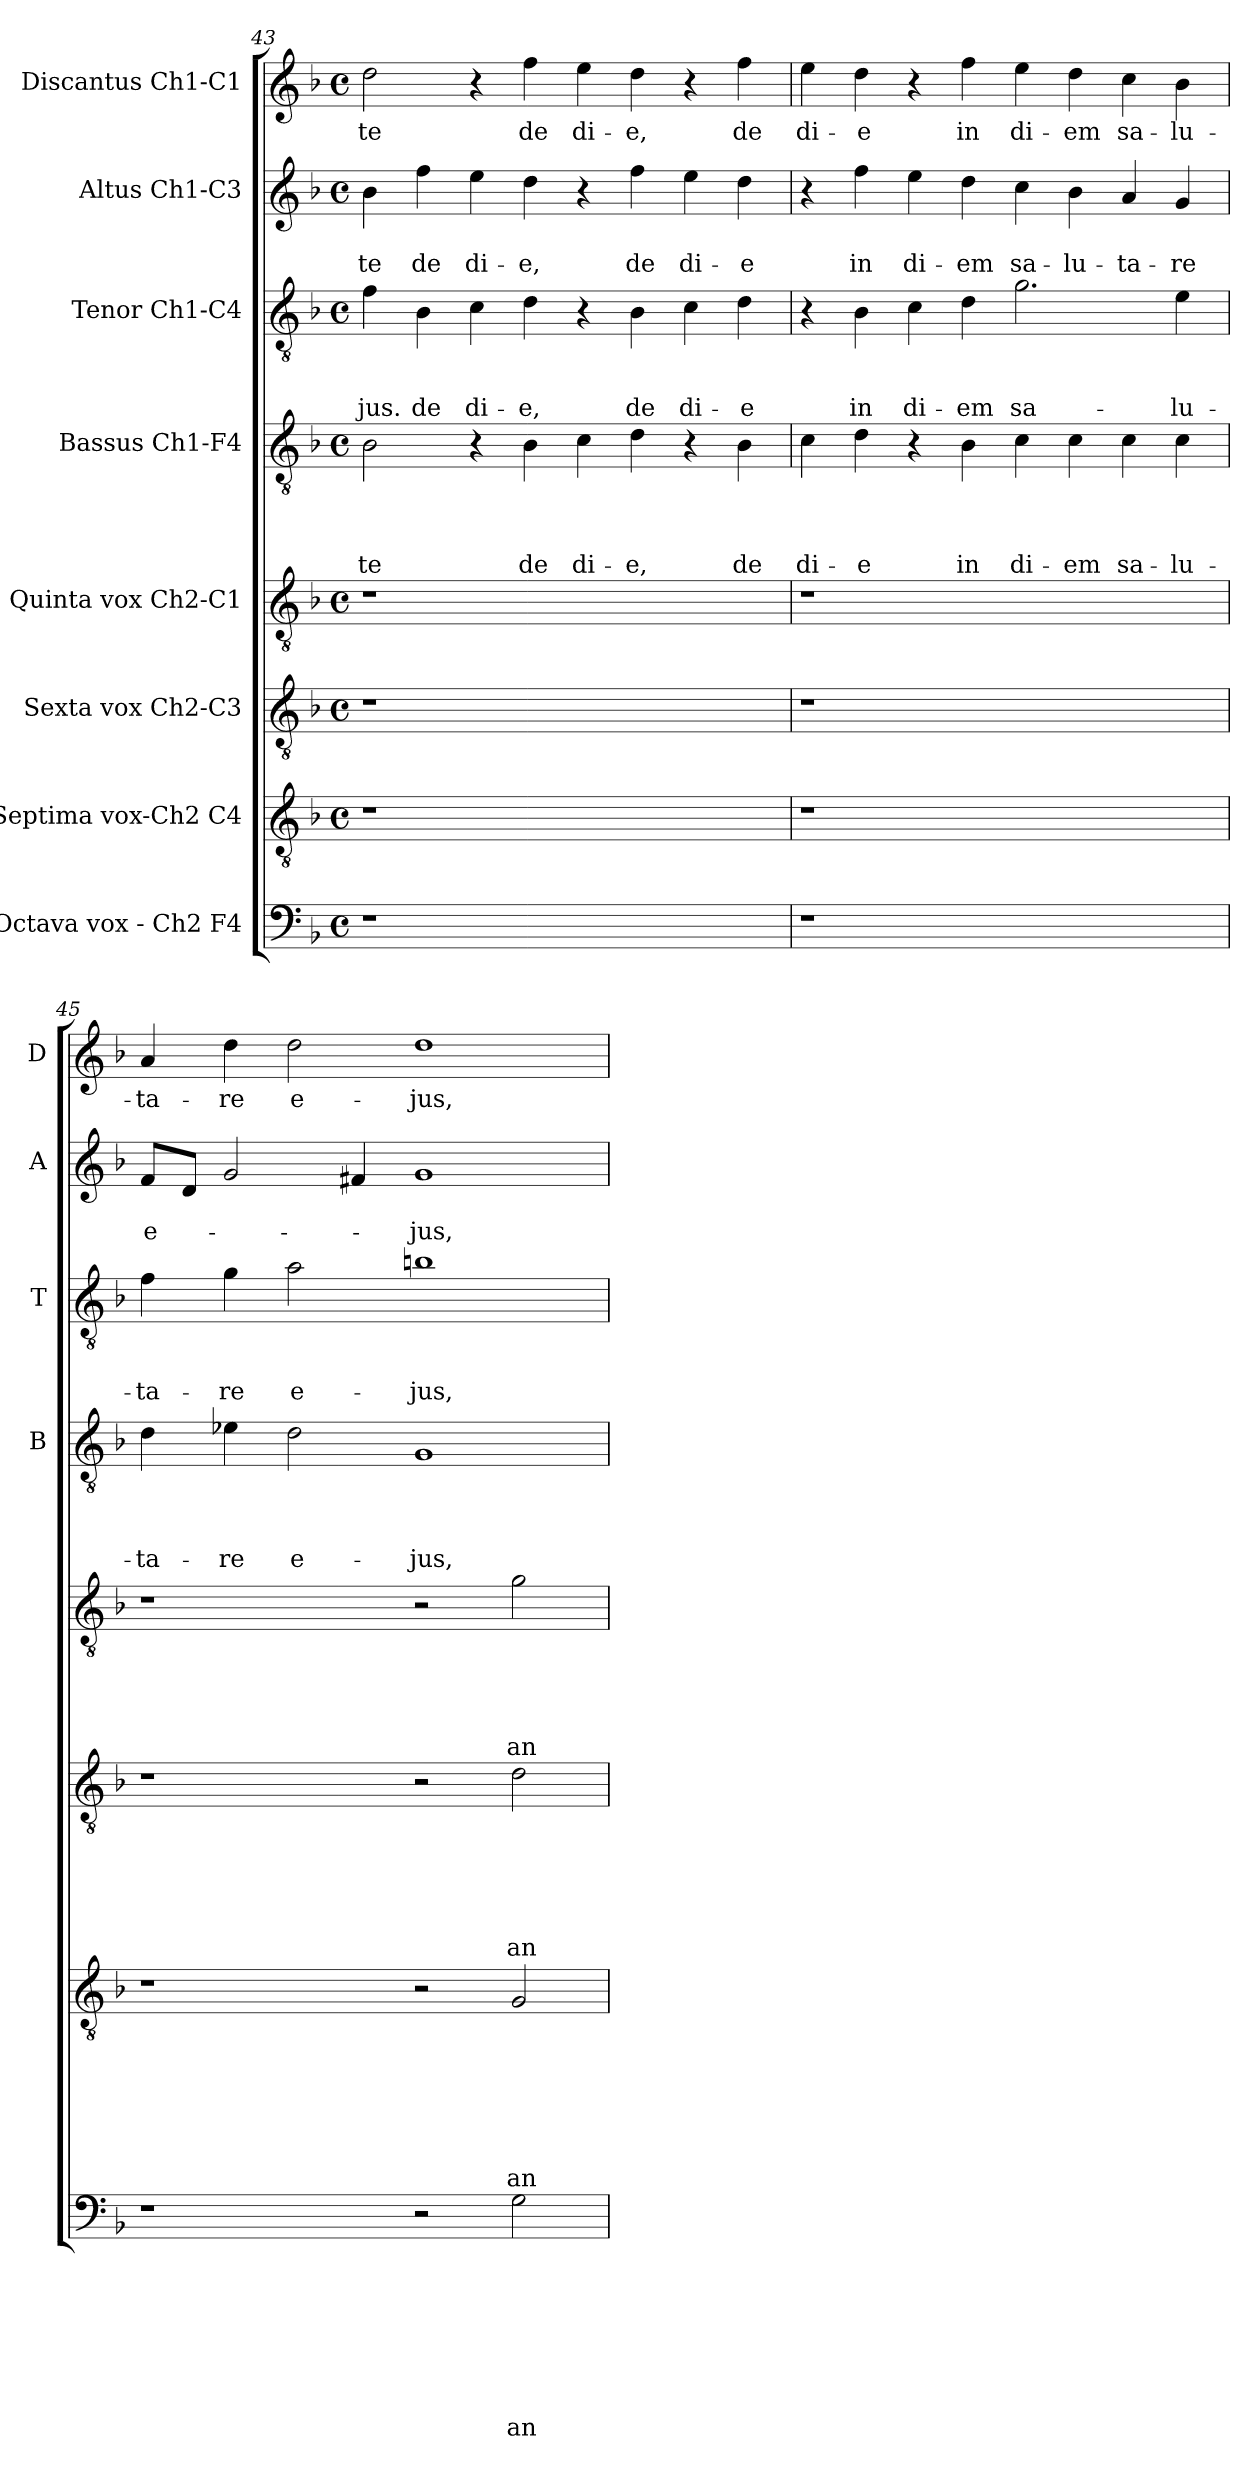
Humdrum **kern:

**kern	**text	**text	**text	**text	**text	**text	**text	**text	**kern	**text	**text	**text	**text	**text	**text	**text	**kern	**text	**text	**text	**text	**text	**text	**kern	**text	**text	**text	**text	**text	**kern	**text	**text	**text	**text	**kern	**text	**text	**text	**kern	**text	**text	**kern	**text
*part8	*part8	*part8	*part8	*part8	*part8	*part8	*part8	*part8	*part7	*part7	*part7	*part7	*part7	*part7	*part7	*part7	*part6	*part6	*part6	*part6	*part6	*part6	*part6	*part5	*part5	*part5	*part5	*part5	*part5	*part4	*part4	*part4	*part4	*part4	*part3	*part3	*part3	*part3	*part2	*part2	*part2	*part1	*part1
*staff8	*staff8	*staff8	*staff8	*staff8	*staff8	*staff8	*staff8	*staff8	*staff7	*staff7	*staff7	*staff7	*staff7	*staff7	*staff7	*staff7	*staff6	*staff6	*staff6	*staff6	*staff6	*staff6	*staff6	*staff5	*staff5	*staff5	*staff5	*staff5	*staff5	*staff4	*staff4	*staff4	*staff4	*staff4	*staff3	*staff3	*staff3	*staff3	*staff2	*staff2	*staff2	*staff1	*staff1
*I"Octava vox - Ch2 F4	*	*	*	*	*	*	*	*	*I"Septima  vox-Ch2 C4	*	*	*	*	*	*	*	*I"Sexta vox  Ch2-C3	*	*	*	*	*	*	*I"Quinta vox  Ch2-C1	*	*	*	*	*	*I"Bassus  Ch1-F4	*	*	*	*	*I"Tenor Ch1-C4	*	*	*	*I"Altus  Ch1-C3	*	*	*I"Discantus  Ch1-C1	*
*	*	*	*	*	*	*	*	*	*	*	*	*	*	*	*	*	*	*	*	*	*	*	*	*	*	*	*	*	*	*I'B	*	*	*	*	*I'T	*	*	*	*I'A	*	*	*I'D	*
!!LO:PB:g=z
*clefF4	*	*	*	*	*	*	*	*	*clefGv2	*	*	*	*	*	*	*	*clefGv2	*	*	*	*	*	*	*clefGv2	*	*	*	*	*	*clefGv2	*	*	*	*	*clefGv2	*	*	*	*clefG2	*	*	*clefG2	*
*k[b-]	*	*	*	*	*	*	*	*	*k[b-]	*	*	*	*	*	*	*	*k[b-]	*	*	*	*	*	*	*k[b-]	*	*	*	*	*	*k[b-]	*	*	*	*	*k[b-]	*	*	*	*k[b-]	*	*	*k[b-]	*
*F:	*	*	*	*	*	*	*	*	*F:	*	*	*	*	*	*	*	*F:	*	*	*	*	*	*	*F:	*	*	*	*	*	*F:	*	*	*	*	*F:	*	*	*	*F:	*	*	*F:	*
*M4/4	*	*	*	*	*	*	*	*	*M4/4	*	*	*	*	*	*	*	*M4/4	*	*	*	*	*	*	*M4/4	*	*	*	*	*	*M4/4	*	*	*	*	*M4/4	*	*	*	*M4/4	*	*	*M4/4	*
*met(c)	*	*	*	*	*	*	*	*	*met(c)	*	*	*	*	*	*	*	*met(c)	*	*	*	*	*	*	*met(c)	*	*	*	*	*	*met(c)	*	*	*	*	*met(c)	*	*	*	*met(c)	*	*	*met(c)	*
=43	=43	=43	=43	=43	=43	=43	=43	=43	=43	=43	=43	=43	=43	=43	=43	=43	=43	=43	=43	=43	=43	=43	=43	=43	=43	=43	=43	=43	=43	=43	=43	=43	=43	=43	=43	=43	=43	=43	=43	=43	=43	=43	=43
!	!	!	!	!	!	!	!	!	!	!	!	!	!	!	!	!	!	!	!	!	!	!	!	!	!	!	!	!	!	!	!	!	!	!LO:LY:b	!	!	!	!LO:LY:b	!	!	!LO:LY:b	!	!LO:LY:b
1r	.	.	.	.	.	.	.	.	1r	.	.	.	.	.	.	.	1r	.	.	.	.	.	.	1r	.	.	.	.	.	2B-\	.	.	.	-te	4f\	.	.	-jus.	4b-\	.	-te	2dd\	-te
!	!	!	!	!	!	!	!	!	!	!	!	!	!	!	!	!	!	!	!	!	!	!	!	!	!	!	!	!	!	!	!	!	!	!	!	!	!	!LO:LY:b	!	!	!LO:LY:b	!	!
.	.	.	.	.	.	.	.	.	.	.	.	.	.	.	.	.	.	.	.	.	.	.	.	.	.	.	.	.	.	.	.	.	.	.	4B-\	.	.	de	4ff\	.	de	.	.
!	!	!	!	!	!	!	!	!	!	!	!	!	!	!	!	!	!	!	!	!	!	!	!	!	!	!	!	!	!	!	!	!	!	!	!	!	!	!LO:LY:b	!	!	!LO:LY:b	!	!
.	.	.	.	.	.	.	.	.	.	.	.	.	.	.	.	.	.	.	.	.	.	.	.	.	.	.	.	.	.	4r	.	.	.	.	4c\	.	.	di-	4ee\	.	di-	4r	.
!	!	!	!	!	!	!	!	!	!	!	!	!	!	!	!	!	!	!	!	!	!	!	!	!	!	!	!	!	!	!	!	!	!	!LO:LY:b	!	!	!	!LO:LY:b	!	!	!LO:LY:b	!	!LO:LY:b
.	.	.	.	.	.	.	.	.	.	.	.	.	.	.	.	.	.	.	.	.	.	.	.	.	.	.	.	.	.	4B-\	.	.	.	de	4d\	.	.	-e,	4dd\	.	-e,	4ff\	de
!	!	!	!	!	!	!	!	!	!	!	!	!	!	!	!	!	!	!	!	!	!	!	!	!	!	!	!	!	!	!	!	!	!	!LO:LY:b	!	!	!	!	!	!	!	!	!LO:LY:b
1ryy	.	.	.	.	.	.	.	.	1ryy	.	.	.	.	.	.	.	1ryy	.	.	.	.	.	.	1ryy	.	.	.	.	.	4c\	.	.	.	di-	4r	.	.	.	4r	.	.	4ee\	di-
!	!	!	!	!	!	!	!	!	!	!	!	!	!	!	!	!	!	!	!	!	!	!	!	!	!	!	!	!	!	!	!	!	!	!LO:LY:b	!	!	!	!LO:LY:b	!	!	!LO:LY:b	!	!LO:LY:b
.	.	.	.	.	.	.	.	.	.	.	.	.	.	.	.	.	.	.	.	.	.	.	.	.	.	.	.	.	.	4d\	.	.	.	-e,	4B-\	.	.	de	4ff\	.	de	4dd\	-e,
!	!	!	!	!	!	!	!	!	!	!	!	!	!	!	!	!	!	!	!	!	!	!	!	!	!	!	!	!	!	!	!	!	!	!	!	!	!	!LO:LY:b	!	!	!LO:LY:b	!	!
.	.	.	.	.	.	.	.	.	.	.	.	.	.	.	.	.	.	.	.	.	.	.	.	.	.	.	.	.	.	4r	.	.	.	.	4c\	.	.	di-	4ee\	.	di-	4r	.
!	!	!	!	!	!	!	!	!	!	!	!	!	!	!	!	!	!	!	!	!	!	!	!	!	!	!	!	!	!	!	!	!	!	!LO:LY:b	!	!	!	!LO:LY:b	!	!	!LO:LY:b	!	!LO:LY:b
.	.	.	.	.	.	.	.	.	.	.	.	.	.	.	.	.	.	.	.	.	.	.	.	.	.	.	.	.	.	4B-\	.	.	.	de	4d\	.	.	-e	4dd\	.	-e	4ff\	de
=44	=44	=44	=44	=44	=44	=44	=44	=44	=44	=44	=44	=44	=44	=44	=44	=44	=44	=44	=44	=44	=44	=44	=44	=44	=44	=44	=44	=44	=44	=44	=44	=44	=44	=44	=44	=44	=44	=44	=44	=44	=44	=44	=44
!	!	!	!	!	!	!	!	!	!	!	!	!	!	!	!	!	!	!	!	!	!	!	!	!	!	!	!	!	!	!	!	!	!	!LO:LY:b	!	!	!	!	!	!	!	!	!LO:LY:b
1r	.	.	.	.	.	.	.	.	1r	.	.	.	.	.	.	.	1r	.	.	.	.	.	.	1r	.	.	.	.	.	4c\	.	.	.	di-	4r	.	.	.	4r	.	.	4ee\	di-
!	!	!	!	!	!	!	!	!	!	!	!	!	!	!	!	!	!	!	!	!	!	!	!	!	!	!	!	!	!	!	!	!	!	!LO:LY:b	!	!	!	!LO:LY:b	!	!	!LO:LY:b	!	!LO:LY:b
.	.	.	.	.	.	.	.	.	.	.	.	.	.	.	.	.	.	.	.	.	.	.	.	.	.	.	.	.	.	4d\	.	.	.	-e	4B-\	.	.	in	4ff\	.	in	4dd\	-e
!	!	!	!	!	!	!	!	!	!	!	!	!	!	!	!	!	!	!	!	!	!	!	!	!	!	!	!	!	!	!	!	!	!	!	!	!	!	!LO:LY:b	!	!	!LO:LY:b	!	!
.	.	.	.	.	.	.	.	.	.	.	.	.	.	.	.	.	.	.	.	.	.	.	.	.	.	.	.	.	.	4r	.	.	.	.	4c\	.	.	di-	4ee\	.	di-	4r	.
!	!	!	!	!	!	!	!	!	!	!	!	!	!	!	!	!	!	!	!	!	!	!	!	!	!	!	!	!	!	!	!	!	!	!LO:LY:b	!	!	!	!LO:LY:b	!	!	!LO:LY:b	!	!LO:LY:b
.	.	.	.	.	.	.	.	.	.	.	.	.	.	.	.	.	.	.	.	.	.	.	.	.	.	.	.	.	.	4B-\	.	.	.	in	4d\	.	.	-em	4dd\	.	-em	4ff\	in
!	!	!	!	!	!	!	!	!	!	!	!	!	!	!	!	!	!	!	!	!	!	!	!	!	!	!	!	!	!	!	!	!	!	!LO:LY:b	!	!	!	!LO:LY:b	!	!	!LO:LY:b	!	!LO:LY:b
1ryy	.	.	.	.	.	.	.	.	1ryy	.	.	.	.	.	.	.	1ryy	.	.	.	.	.	.	1ryy	.	.	.	.	.	4c\	.	.	.	di-	2.g\	.	.	sa-	4cc\	.	sa-	4ee\	di-
!	!	!	!	!	!	!	!	!	!	!	!	!	!	!	!	!	!	!	!	!	!	!	!	!	!	!	!	!	!	!	!	!	!	!LO:LY:b	!	!	!	!	!	!	!LO:LY:b	!	!LO:LY:b
.	.	.	.	.	.	.	.	.	.	.	.	.	.	.	.	.	.	.	.	.	.	.	.	.	.	.	.	.	.	4c\	.	.	.	-em	.	.	.	.	4b-\	.	-lu-	4dd\	-em
!	!	!	!	!	!	!	!	!	!	!	!	!	!	!	!	!	!	!	!	!	!	!	!	!	!	!	!	!	!	!	!	!	!	!LO:LY:b	!	!	!	!	!	!	!LO:LY:b	!	!LO:LY:b
.	.	.	.	.	.	.	.	.	.	.	.	.	.	.	.	.	.	.	.	.	.	.	.	.	.	.	.	.	.	4c\	.	.	.	sa-	.	.	.	.	4a/	.	-ta-	4cc\	sa-
!	!	!	!	!	!	!	!	!	!	!	!	!	!	!	!	!	!	!	!	!	!	!	!	!	!	!	!	!	!	!	!	!	!	!LO:LY:b	!	!	!	!LO:LY:b	!	!	!LO:LY:b	!	!LO:LY:b
.	.	.	.	.	.	.	.	.	.	.	.	.	.	.	.	.	.	.	.	.	.	.	.	.	.	.	.	.	.	4c\	.	.	.	-lu-	4e\	.	.	-lu-	4g/	.	-re	4b-\	-lu-
=45	=45	=45	=45	=45	=45	=45	=45	=45	=45	=45	=45	=45	=45	=45	=45	=45	=45	=45	=45	=45	=45	=45	=45	=45	=45	=45	=45	=45	=45	=45	=45	=45	=45	=45	=45	=45	=45	=45	=45	=45	=45	=45	=45
!	!	!	!	!	!	!	!	!	!	!	!	!	!	!	!	!	!	!	!	!	!	!	!	!	!	!	!	!	!	!	!	!	!	!LO:LY:b	!	!	!	!LO:LY:b	!	!	!LO:LY:b	!	!LO:LY:b
1r	.	.	.	.	.	.	.	.	1r	.	.	.	.	.	.	.	1r	.	.	.	.	.	.	1r	.	.	.	.	.	4d\	.	.	.	-ta-	4f\	.	.	-ta-	8f/L	.	e-	4a/	-ta-
.	.	.	.	.	.	.	.	.	.	.	.	.	.	.	.	.	.	.	.	.	.	.	.	.	.	.	.	.	.	.	.	.	.	.	.	.	.	.	8d/J	.	.	.	.
!	!	!	!	!	!	!	!	!	!	!	!	!	!	!	!	!	!	!	!	!	!	!	!	!	!	!	!	!	!	!	!	!	!	!LO:LY:b	!	!	!	!LO:LY:b	!	!	!	!	!LO:LY:b
.	.	.	.	.	.	.	.	.	.	.	.	.	.	.	.	.	.	.	.	.	.	.	.	.	.	.	.	.	.	4e-X\	.	.	.	-re	4g\	.	.	-re	2g/	.	.	4dd\	-re
!	!	!	!	!	!	!	!	!	!	!	!	!	!	!	!	!	!	!	!	!	!	!	!	!	!	!	!	!	!	!	!	!	!	!LO:LY:b	!	!	!	!LO:LY:b	!	!	!	!	!LO:LY:b
.	.	.	.	.	.	.	.	.	.	.	.	.	.	.	.	.	.	.	.	.	.	.	.	.	.	.	.	.	.	2d\	.	.	.	e-	2a\	.	.	e-	.	.	.	2dd\	e-
.	.	.	.	.	.	.	.	.	.	.	.	.	.	.	.	.	.	.	.	.	.	.	.	.	.	.	.	.	.	.	.	.	.	.	.	.	.	.	4f#X/	.	.	.	.
!	!	!	!	!	!	!	!	!	!	!	!	!	!	!	!	!	!	!	!	!	!	!	!	!	!	!	!	!	!	!	!	!	!	!LO:LY:b	!	!	!	!LO:LY:b	!	!	!LO:LY:b	!	!LO:LY:b
2r	.	.	.	.	.	.	.	.	2r	.	.	.	.	.	.	.	2r	.	.	.	.	.	.	2r	.	.	.	.	.	1G	.	.	.	-jus,	1bn	.	.	-jus,	1g	.	-jus,	1dd	-jus,
!	!	!	!	!	!	!	!	!LO:LY:b	!	!	!	!	!	!	!	!LO:LY:b	!	!	!	!	!	!	!LO:LY:b	!	!	!	!	!	!LO:LY:b	!	!	!	!	!	!	!	!	!	!	!	!	!	!
2G\	.	.	.	.	.	.	.	an-	2G/	.	.	.	.	.	.	an-	2d\	.	.	.	.	.	an-	2g\	.	.	.	.	an-	.	.	.	.	.	.	.	.	.	.	.	.	.	.
=	=	=	=	=	=	=	=	=	=	=	=	=	=	=	=	=	=	=	=	=	=	=	=	=	=	=	=	=	=	=	=	=	=	=	=	=	=	=	=	=	=	=	=
*-	*-	*-	*-	*-	*-	*-	*-	*-	*-	*-	*-	*-	*-	*-	*-	*-	*-	*-	*-	*-	*-	*-	*-	*-	*-	*-	*-	*-	*-	*-	*-	*-	*-	*-	*-	*-	*-	*-	*-	*-	*-	*-	*-
